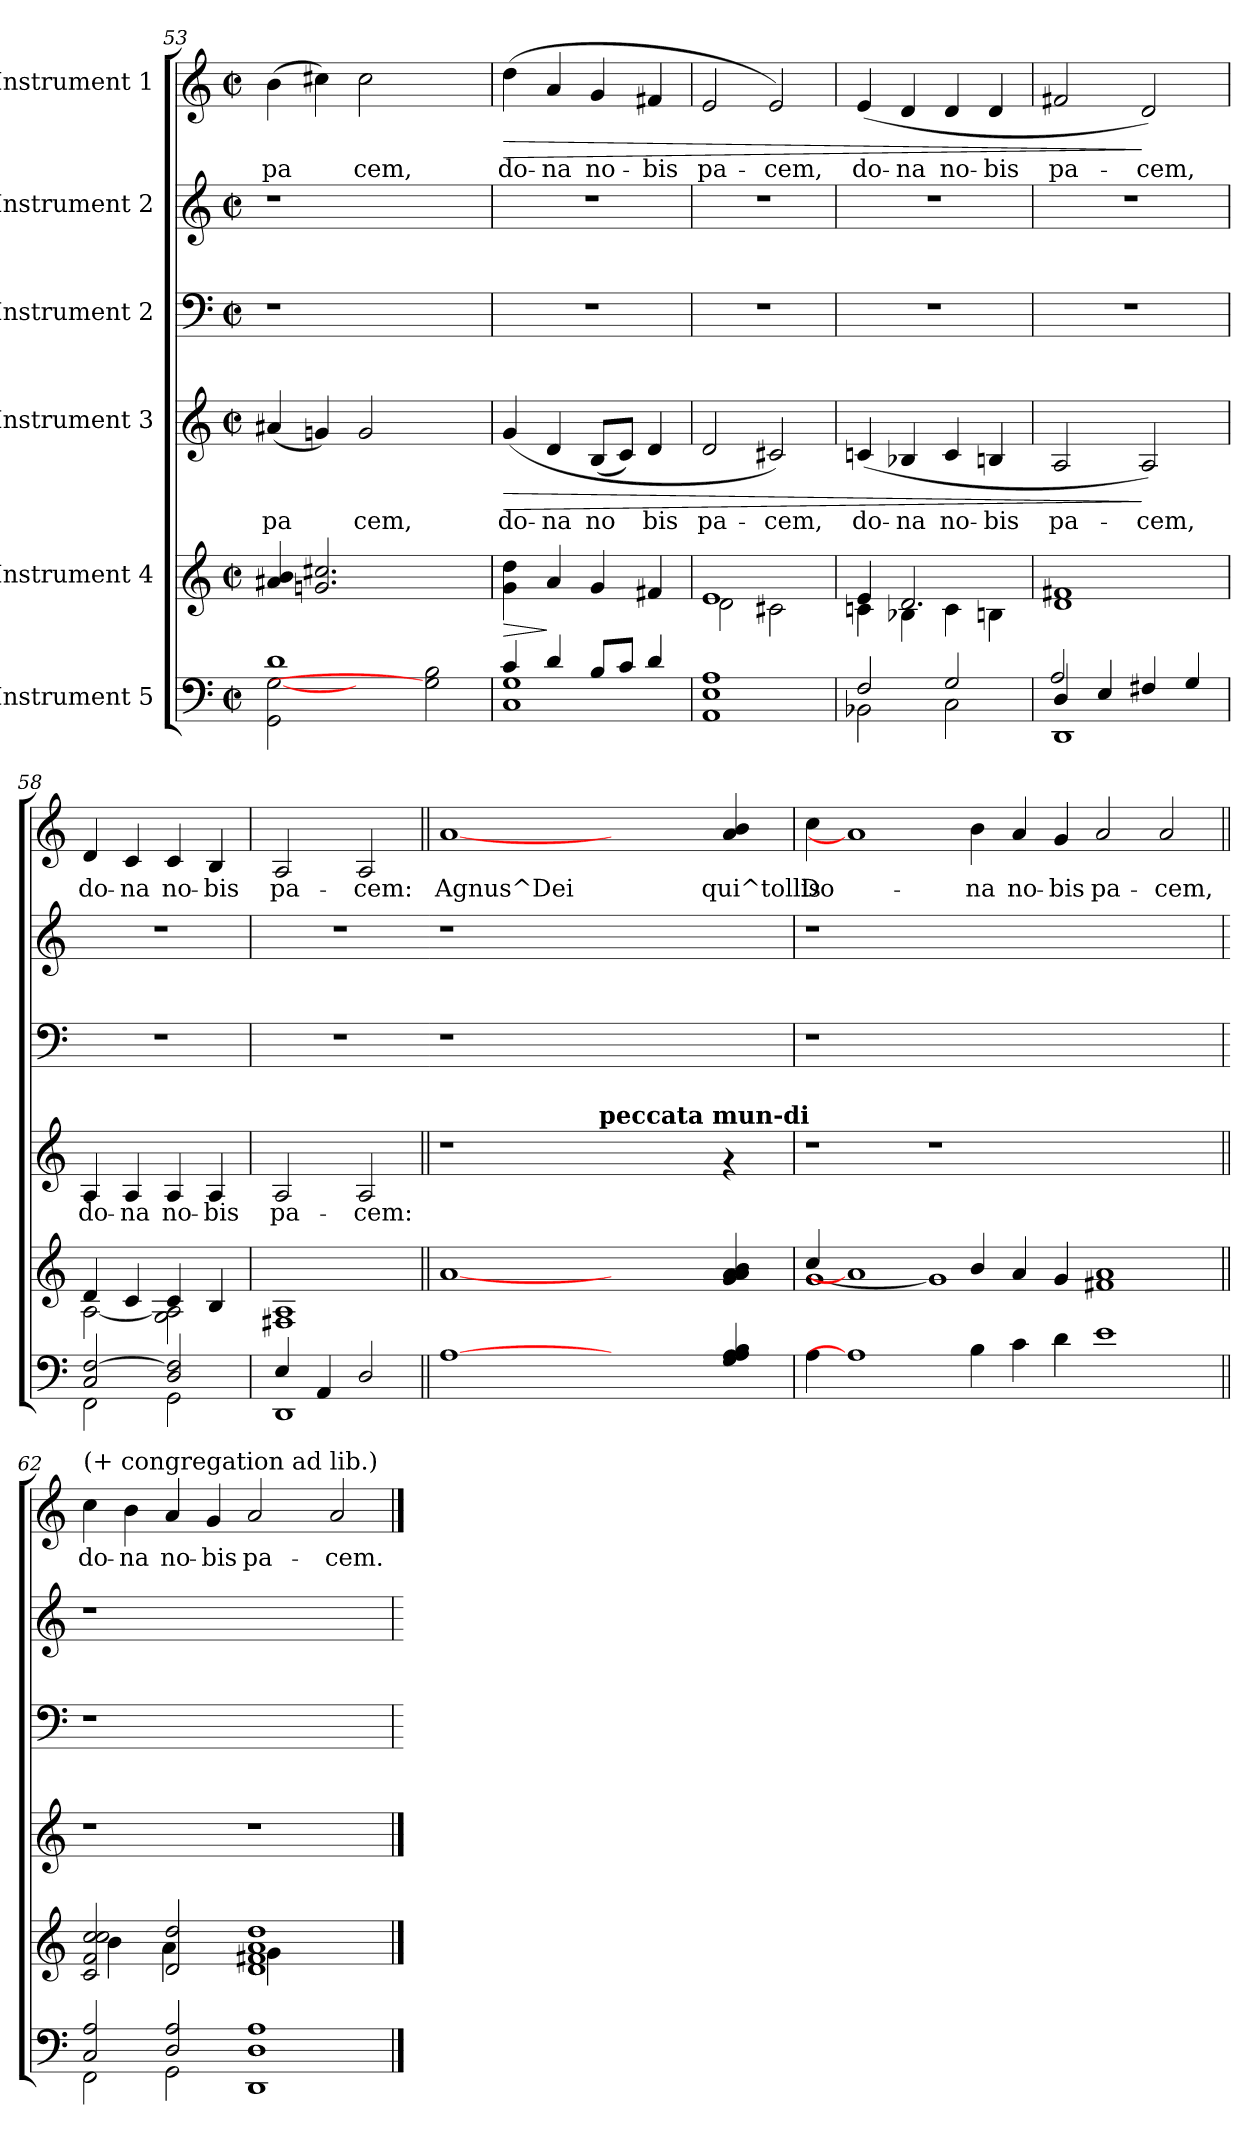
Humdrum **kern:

**kern	**kern	**dynam	**kern	**text	**dynam	**kern	**kern	**kern	**text	**dynam
*part6	*part5	*part5	*part4	*part4	*part4	*part3	*part2	*part1	*part1	*part1
*staff6	*staff5	*staff5	*staff4	*staff4	*staff4	*staff3	*staff2	*staff1	*staff1	*staff1
*I"Instrument 5	*I"Instrument 4	*	*I"Instrument 3	*	*	*I"Instrument 2	*I"Instrument 2	*I"Instrument 1	*	*
!!LO:LB:g=z
*clefF4	*clefG2	*	*clefG2	*	*	*clefF4	*clefG2	*clefG2	*	*
*k[]	*k[]	*	*k[]	*	*	*k[]	*k[]	*k[]	*	*
*C:	*C:	*	*C:	*	*	*C:	*C:	*C:	*	*
*M2/2	*M2/2	*	*M2/2	*	*	*M2/2	*M2/2	*M2/2	*	*
*met(c|)	*met(c|)	*	*met(c|)	*	*	*met(c|)	*met(c|)	*met(c|)	*	*
=53	=53	=53	=53	=53	=53	=53	=53	=53	=53	=53
*^	*	*	*	*	*	*	*	*	*	*
!	!	!	!	!	!LO:LY:b:cj	!	!	!	!	!LO:LY:b:cj	!
1d	[<2G\ 2GG\	4a#X/ 4b/	.	(<4a#X/	pa-	.	1r	1r	(>4b\	pa-	.
!	!	!	!	!	!LO:LY:b:cj	!	!	!	!	!LO:LY:b:cj	!
.	.	2.cc#X/ 2.gn/	.	4gn/)	--	.	.	.	4cc#X\)	--	.
!	!	!	!	!	!LO:LY:b:cj	!	!	!	!	!LO:LY:b:cj	!
.	1ryy	.	.	2g/	-cem,	.	.	.	2cc#\	-cem,	.
2B\ 2G\]	.	2ryy	.	2ryy	.	.	2ryy	2ryy	2ryy	.	.
=54	=54	=54	=54	=54	=54	=54	=54	=54	=54	=54	=54
!	!	!	!LO:HP:b	!	!LO:LY:b:cj	!LO:HP:b	!	!	!	!LO:LY:b:cj	!LO:HP:b
4c/	1G 1C	4dd\ 4g\	>	(>4g/	do-	>	1r	1r	(>4dd\	do-	>
!	!	!	!	!	!LO:LY:b:cj	!	!	!	!	!LO:LY:b:cj	!
4d/	.	4a/	]	4d/	-na	.	.	.	4a/	-na	.
!	!	!	!	!	!LO:LY:b:cj	!	!	!	!	!LO:LY:b:cj	!
8B/L	.	4g/	.	(<8B/L	no-	.	.	.	4g/	no-	.
!	!	!	!	!	!LO:LY:b:cj	!	!	!	!	!	!
8c/J	.	.	.	8c/J)	--	.	.	.	.	.	.
!	!	!	!	!	!LO:LY:b:cj	!	!	!	!	!LO:LY:b:cj	!
4d/	.	4f#X/	.	4d/	-bis	.	.	.	4f#X/	-bis	.
*v	*v	*	*	*	*	*	*	*	*	*	*
=55	=55	=55	=55	=55	=55	=55	=55	=55	=55	=55
*	*^	*	*	*	*	*	*	*	*	*
!	!	!	!	!	!LO:LY:b:cj	!	!	!	!	!LO:LY:b:cj	!
1A 1E 1AA	1e	2d\	.	2d/	pa-	.	1r	1r	2e/	pa-	.
!	!	!	!	!	!LO:LY:b:cj	!	!	!	!	!LO:LY:b:cj	!
.	.	2c#X\	.	2c#X/)	-cem,	.	.	.	2e/)	-cem,	.
=56	=56	=56	=56	=56	=56	=56	=56	=56	=56	=56	=56
*^	*	*	*	*	*	*	*	*	*	*	*
!	!	!	!	!	!	!LO:LY:b:cj	!	!	!	!	!LO:LY:b:cj	!
2F/	2BB-X\	4e/	4cn\	.	(>4cn/	do-	.	1r	1r	(>4e/	do-	.
!	!	!	!	!	!	!LO:LY:b:cj	!	!	!	!	!LO:LY:b:cj	!
.	.	2.d/	4B-X\	.	4B-X/	-na	.	.	.	4d/	-na	.
!	!	!	!	!	!	!LO:LY:b:cj	!	!	!	!	!LO:LY:b:cj	!
2G/	2C\	.	4c\	.	4c/	no-	.	.	.	4d/	no-	.
!	!	!	!	!	!	!LO:LY:b:cj	!	!	!	!	!LO:LY:b:cj	!
.	.	.	4Bn\	.	4Bn/	-bis	.	.	.	4d/	-bis	.
=57	=57	=57	=57	=57	=57	=57	=57	=57	=57	=57	=57	=57
*	*^	*	*	*	*	*	*	*	*	*	*	*
!	!	!	!	!	!	!	!LO:LY:b:cj	!	!	!	!	!LO:LY:b:cj	!
*	*	*	*v	*v	*	*	*	*	*	*	*	*	*
4D/	1DD	2A/	1f#X 1d	.	2A/	pa-	.	1r	1r	2f#X/	pa-	.
4E/	.	.	.	.	.	.	.	.	.	.	.	.
!	!	!	!	!	!	!LO:LY:b:cj	!	!	!	!	!LO:LY:b:cj	!
4F#X/	.	2ryy	.	.	2A/)	-cem,	]	.	.	2d/)	-cem,	]
4G/	.	.	.	.	.	.	.	.	.	.	.	.
*	*v	*v	*	*	*	*	*	*	*	*	*	*
=58	=58	=58	=58	=58	=58	=58	=58	=58	=58	=58	=58
*	*	*^	*	*	*	*	*	*	*	*	*
!	!	!	!	!	!	!LO:LY:b:cj	!	!	!	!	!LO:LY:b:cj	!
[>2F/ 2C/	2FF\	4d/	[<2A\	.	4A/	do-	.	1r	1r	4d/	do-	.
!	!	!	!	!	!	!LO:LY:b:cj	!	!	!	!	!LO:LY:b:cj	!
.	.	4c/	.	.	4A/	-na	.	.	.	4c/	-na	.
!	!	!	!	!	!	!LO:LY:b:cj	!	!	!	!	!LO:LY:b:cj	!
2F/] 2D/	2GG\	4c/	2G\ 2A\]	.	4A/	no-	.	.	.	4c/	no-	.
!	!	!	!	!	!	!LO:LY:b:cj	!	!	!	!	!LO:LY:b:cj	!
.	.	4B/	.	.	4A/	-bis	.	.	.	4B/	-bis	.
*	*	*v	*v	*	*	*	*	*	*	*	*	*
!!LO:LB:g=z
=59	=59	=59	=59	=59	=59	=59	=59	=59	=59	=59	=59
!	!	!	!	!	!LO:LY:b:cj	!	!	!	!	!LO:LY:b:cj	!
4E/	1DD	1A 1F#X	.	2A/	pa-	.	1r	1r	2A/	pa-	.
4AA/	.	.	.	.	.	.	.	.	.	.	.
!	!	!	!	!	!LO:LY:b:cj	!	!	!	!	!LO:LY:b:cj	!
2D/	.	.	.	2A/	-cem:	.	.	.	2A/	-cem:	.
*v	*v	*	*	*	*	*	*	*	*	*	*
=60||	=60||	=60||	=60||	=60||	=60||	=60	=60	=60||	=60||	=60||
!	!	!	!	!	!	!	!	!	!LO:LY:b:cj	!
*	*	*	*^	*	*	*	*	*	*	*
[1A	[1a	.	1r	2ryy	.	.	1r	1r	[1a	Agnus^Dei	.
.	.	.	.	4ryy	.	.	.	.	.	.	.
.	.	.	.	8ryy	.	.	.	.	.	.	.
.	.	.	.	16ryy	.	.	.	.	.	.	.
.	.	.	.	64ryy	.	.	.	.	.	.	.
!	!	!	!	!LO:TX:a:B:t=peccata mun-di	!	!	!	!	!	!	!
.	.	.	.	1ryy	.	.	.	.	.	.	.
1ryy	1ryy	.	1ryy	.	.	.	1ryy	1ryy	1ryy	.	.
.	.	.	.	4ryy	.	.	.	.	.	.	.
!	!	!	!	!	!	!	!	!	!	!LO:LY:b:cj	!
4B/ 4A/ 4G/ 4A/	4b/ 4a/ 4g/ 4a/	.	4rf	.	.	.	4ryy	4ryy	4b/ 4a/	qui^tollis	.
.	.	.	.	32.ryy	.	.	.	.	.	.	.
=61	=61	=61	=61	=61	=61	=61	=61	=61	=61	=61	=61
*	*^	*	*	*	*	*	*	*	*	*	*
!	!	!	!	!	!	!	!	!	!	!	!LO:LY:b:cj	!
*	*	*	*	*v	*v	*	*	*	*	*	*	*
4A\	4cc/	[<1g	.	1r	.	.	1r	1r	4cc\	Do-	.
1A]	1a]	.	.	.	.	.	.	.	1a]	.	.
.	.	1g]	.	1r	.	.	0ryy	0ryy	.	.	.
!	!	!	!	!	!	!	!	!	!	!LO:LY:b:cj	!
4B\	4b/	.	.	.	.	.	.	.	4b\	-na	.
!	!	!	!	!	!	!	!	!	!	!LO:LY:b:cj	!
4c\	4a/	.	.	.	.	.	.	.	4a/	no-	.
!	!	!	!	!	!	!	!	!	!	!LO:LY:b:cj	!
4d\	4g/	.	.	.	.	.	.	.	4g/	-bis	.
!	!	!	!	!	!	!	!	!	!	!LO:LY:b:cj	!
1e	1a 1f#X	1ryy	.	1ryy	.	.	.	.	2a/	pa-	.
!	!	!	!	!	!	!	!	!	!	!LO:LY:b:cj	!
.	.	.	.	.	.	.	.	.	2a/	-cem,	.
=62||	=62||	=62||	=62||	=62||	=62||	=62||	=62	=62	=62||	=62||	=62||
*^	*	*	*	*	*	*	*	*	*	*	*
!	!	!	!	!	!	!	!	!	!	!LO:TX:a:t=(+ congregation ad lib.)	!	!
!	!	!	!	!	!	!	!	!	!	!	!LO:LY:b:cj	!
2A/ 2C/	2FF\	2cc/ 2f/ 2c/ 2cc/	4b\	.	1r	.	.	1r	1r	4cc\	do-	.
!	!	!	!	!	!	!	!	!	!	!	!LO:LY:b:cj	!
.	.	.	4ryy	.	.	.	.	.	.	4b\	-na	.
!	!	!	!	!	!	!	!	!	!	!	!LO:LY:b:cj	!
2A/ 2D/	2GG\	2dd/ 2d/	4a\	.	.	.	.	.	.	4a/	no-	.
!	!	!	!	!	!	!	!	!	!	!	!LO:LY:b:cj	!
.	.	.	4ryy	.	.	.	.	.	.	4g/	-bis	.
!	!	!	!	!	!	!	!	!	!	!	!LO:LY:b:cj	!
1A 1D	1DD	1dd 1a 1f#X 1d	4g\	.	1r	.	.	1ryy	1ryy	2a/	pa-	.
.	.	.	2.ryy	.	.	.	.	.	.	.	.	.
!	!	!	!	!	!	!	!	!	!	!	!LO:LY:b:cj	!
.	.	.	.	.	.	.	.	.	.	2a/	-cem.	.
*v	*v	*	*	*	*	*	*	*	*	*	*	*
*	*v	*v	*	*	*	*	*	*	*	*	*
==	==	==	==	==	==	=	=	==	==	==
*-	*-	*-	*-	*-	*-	*-	*-	*-	*-	*-
